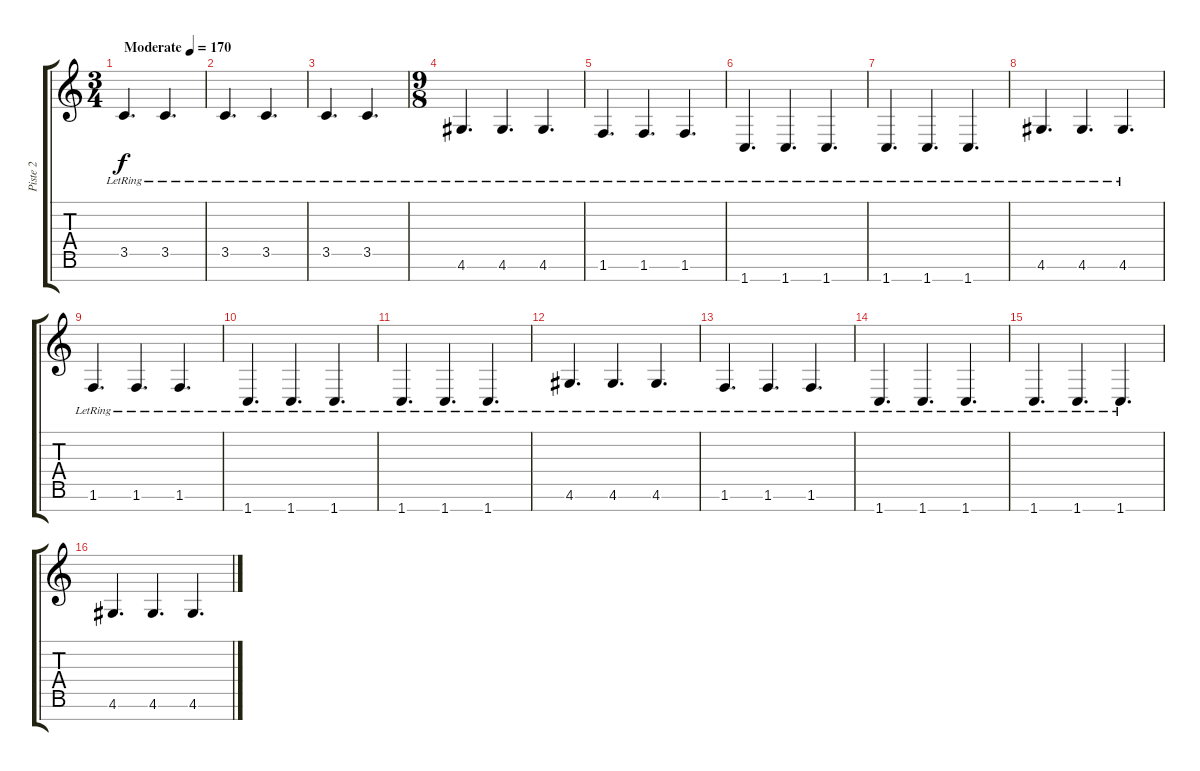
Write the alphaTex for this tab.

\track ("Piste 2" "Piste 2") {instrument fretlessbass}
\staff {score tabs}
\tuning (E4 B3 G3 D3 A2 E2 B1) {hide}
\ts (3 4)
\tempo (170 "Moderate")
\clef g2
\ks c
3.5{lr}.4{d dy f instrument fretlessbass} 3.5{lr}.4{d} |
3.5{lr}.4{d} 3.5{lr}.4{d} |
3.5{lr}.4{d} 3.5{lr}.4{d} |
\ts (9 8)
4.6{lr}.4{d} 4.6{lr}.4{d} 4.6{lr}.4{d} |
1.6{lr}.4{d} 1.6{lr}.4{d} 1.6{lr}.4{d} |
1.7{lr}.4{d} 1.7{lr}.4{d} 1.7{lr}.4{d} |
1.7{lr}.4{d} 1.7{lr}.4{d} 1.7{lr}.4{d} |
4.6{lr}.4{d} 4.6{lr}.4{d} 4.6{lr}.4{d} |
1.6{lr}.4{d} 1.6{lr}.4{d} 1.6{lr}.4{d} |
1.7{lr}.4{d} 1.7{lr}.4{d} 1.7{lr}.4{d} |
1.7{lr}.4{d} 1.7{lr}.4{d} 1.7{lr}.4{d} |
4.6{lr}.4{d} 4.6{lr}.4{d} 4.6{lr}.4{d} |
1.6{lr}.4{d} 1.6{lr}.4{d} 1.6{lr}.4{d} |
1.7{lr}.4{d} 1.7{lr}.4{d} 1.7{lr}.4{d} |
1.7{lr}.4{d} 1.7{lr}.4{d} 1.7{lr}.4{d} |
4.6.4{d} 4.6.4{d} 4.6.4{d}
